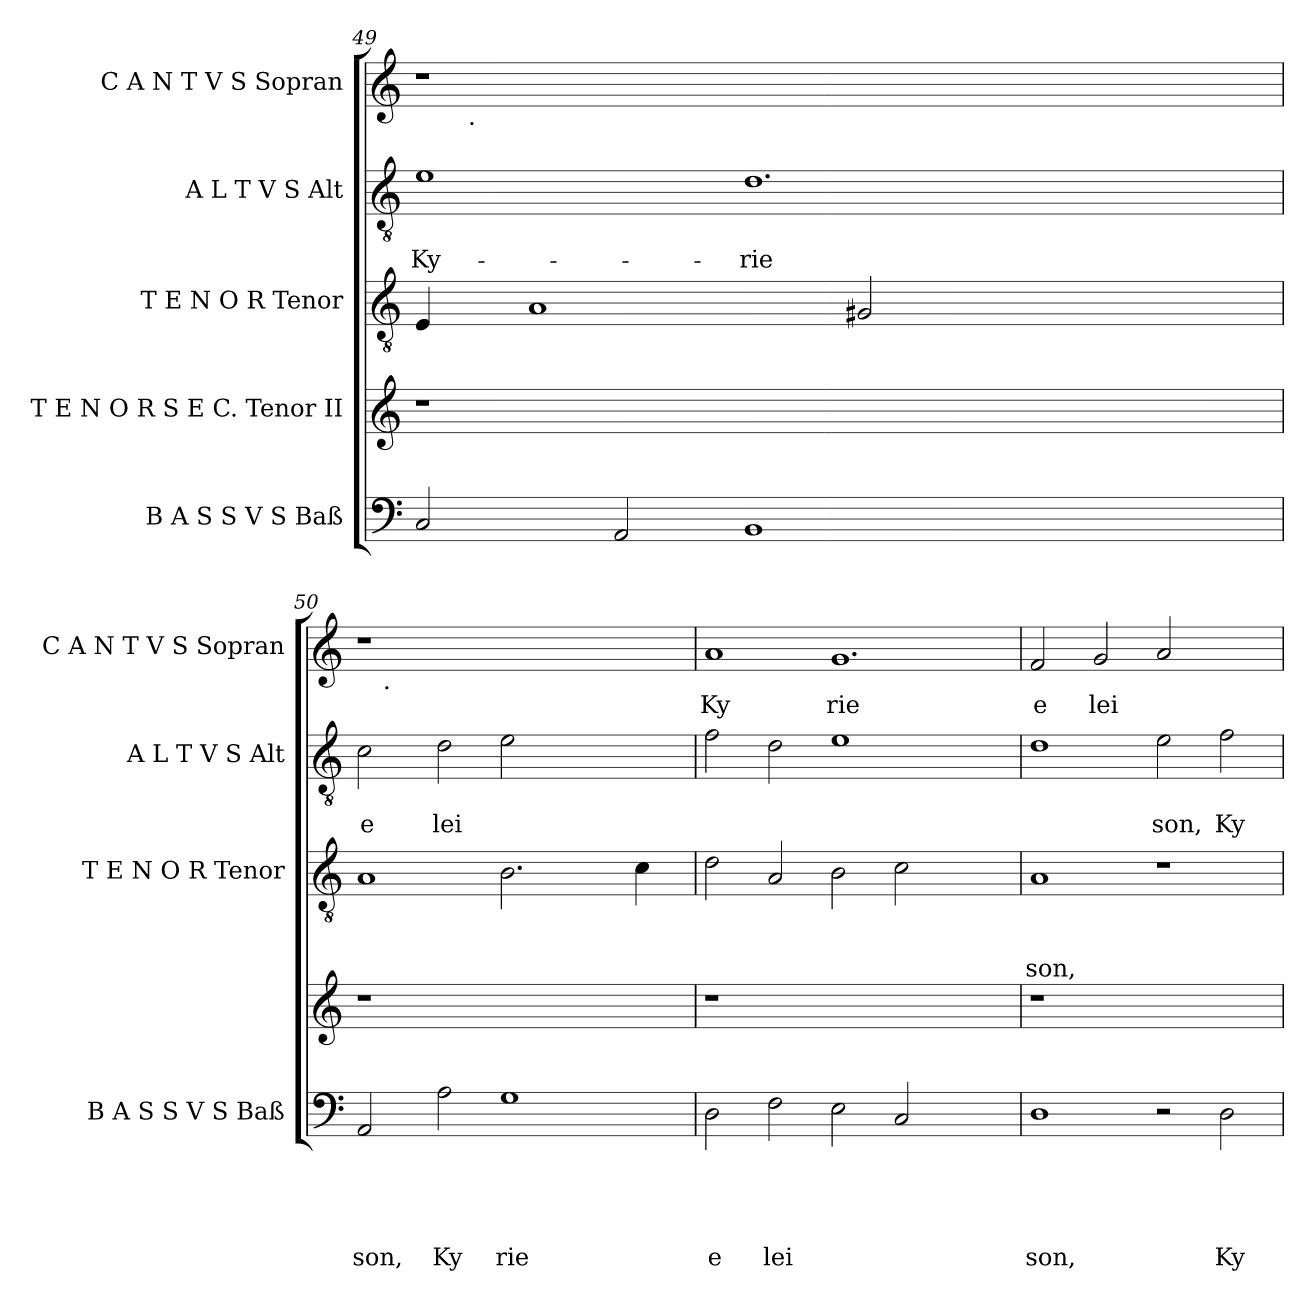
**kern	**text	**text	**text	**text	**text	**kern	**kern	**text	**text	**text	**kern	**text	**text	**kern	**text
*part5	*part5	*part5	*part5	*part5	*part5	*part4	*part3	*part3	*part3	*part3	*part2	*part2	*part2	*part1	*part1
*staff5	*staff5	*staff5	*staff5	*staff5	*staff5	*staff4	*staff3	*staff3	*staff3	*staff3	*staff2	*staff2	*staff2	*staff1	*staff1
*I"B A S S V S Baß	*	*	*	*	*	*I"T E N O R S E C. Tenor II	*I"T E N O R Tenor	*	*	*	*I"A L T V S Alt	*	*	*I"C A N T V S Sopran	*
*I'B A S S V S Baß	*	*	*	*	*	*	*I'T E N O R Tenor	*	*	*	*I'A L T V S Alt	*	*	*I'C A N T V S Sopran	*
*clefF4	*	*	*	*	*	*clefG2	*clefGv2	*	*	*	*clefGv2	*	*	*clefG2	*
*k[]	*	*	*	*	*	*k[]	*k[]	*	*	*	*k[]	*	*	*k[]	*
*C:	*	*	*	*	*	*C:	*C:	*	*	*	*C:	*	*	*C:	*
=49	=49	=49	=49	=49	=49	=49	=49	=49	=49	=49	=49	=49	=49	=49	=49
!	!	!	!	!	!	!	!	!	!	!	!	!	!LO:LY:b	!	!
*	*	*	*	*	*	*	*	*	*	*	*	*	*	*^	*
2C/	.	.	.	.	.	1r	4E/	.	.	.	1e	.	Ky-	1r	16..ryy	.
!	!	!	!	!	!	!	!	!	!	!	!	!	!	!	!LO:TX:b:t=.	!
.	.	.	.	.	.	.	.	.	.	.	.	.	.	.	1ryy	.
.	.	.	.	.	.	.	1A	.	.	.	.	.	.	.	.	.
2AA/	.	.	.	.	.	.	.	.	.	.	.	.	.	.	.	.
!	!	!	!	!	!	!	!	!	!	!	!	!	!LO:LY:b	!	!	!
1BB	.	.	.	.	.	1.ryy	.	.	.	.	1.d	.	-rie	1.ryy	.	.
.	.	.	.	.	.	.	.	.	.	.	.	.	.	.	1ryy	.
.	.	.	.	.	.	.	2G#/	.	.	.	.	.	.	.	.	.
.	.	.	.	.	.	.	2.ryy	.	.	.	.	.	.	.	.	.
2ryy	.	.	.	.	.	.	.	.	.	.	.	.	.	.	.	.
.	.	.	.	.	.	.	.	.	.	.	.	.	.	.	4ryy	.
.	.	.	.	.	.	.	.	.	.	.	.	.	.	.	8ryy	.
.	.	.	.	.	.	.	.	.	.	.	.	.	.	.	64ryy	.
!!LO:PB:g=z	!!
=50	=50	=50	=50	=50	=50	=50	=50	=50	=50	=50	=50	=50	=50	=50	=50	=50
!	!	!	!	!	!LO:LY:b	!	!	!	!	!	!	!	!LO:LY:b	!	!	!
2AA/	.	.	.	.	son,	1r	1A	.	.	.	2c\	.	e	1r	16..ryy	.
!	!	!	!	!	!	!	!	!	!	!	!	!	!	!	!LO:TX:b:t=.	!
.	.	.	.	.	.	.	.	.	.	.	.	.	.	.	1ryy	.
!	!	!	!	!	!LO:LY:b	!	!	!	!	!	!	!	!LO:LY:b	!	!	!
2A\	.	.	.	.	Ky	.	.	.	.	.	2d\	.	lei	.	.	.
!	!	!	!	!	!LO:LY:b	!	!	!	!	!	!	!	!	!	!	!
1G	.	.	.	.	rie	1ryy	2.B\	.	.	.	2e\	.	.	1ryy	.	.
.	.	.	.	.	.	.	.	.	.	.	.	.	.	.	2ryy	.
.	.	.	.	.	.	.	.	.	.	.	2ryy	.	.	.	.	.
.	.	.	.	.	.	.	.	.	.	.	.	.	.	.	4ryy	.
.	.	.	.	.	.	.	4c\	.	.	.	.	.	.	.	.	.
.	.	.	.	.	.	.	.	.	.	.	.	.	.	.	8ryy	.
.	.	.	.	.	.	.	.	.	.	.	.	.	.	.	64ryy	.
=51	=51	=51	=51	=51	=51	=51	=51	=51	=51	=51	=51	=51	=51	=51	=51	=51
!	!	!	!	!	!LO:LY:b	!	!	!	!	!	!	!	!	!	!	!LO:LY:b
*	*	*	*	*	*	*	*	*	*	*	*	*	*	*v	*v	*
2D\	.	.	.	.	e	1r	2d\	.	.	.	2f\	.	.	1a	Ky
!	!	!	!	!	!LO:LY:b	!	!	!	!	!	!	!	!	!	!
2F\	.	.	.	.	lei	.	2A/	.	.	.	2d\	.	.	.	.
!	!	!	!	!	!	!	!	!	!	!	!	!	!	!	!LO:LY:b
2E\	.	.	.	.	.	1.ryy	2B\	.	.	.	1e	.	.	1.g	rie
2C/	.	.	.	.	.	.	2c\	.	.	.	.	.	.	.	.
2ryy	.	.	.	.	.	.	2ryy	.	.	.	2ryy	.	.	.	.
=52	=52	=52	=52	=52	=52	=52	=52	=52	=52	=52	=52	=52	=52	=52	=52
!	!	!	!	!	!LO:LY:b	!	!	!	!	!LO:LY:b	!	!	!	!	!LO:LY:b
1D	.	.	.	.	son,	1r	1A	.	.	son,	1d	.	.	2f/	e
!	!	!	!	!	!	!	!	!	!	!	!	!	!	!	!LO:LY:b
.	.	.	.	.	.	.	.	.	.	.	.	.	.	2g/	lei
!	!	!	!	!	!	!	!	!	!	!	!	!	!LO:LY:b	!	!
2r	.	.	.	.	.	1ryy	1r	.	.	.	2e\	.	son,	2a/	.
!	!	!	!	!	!LO:LY:b	!	!	!	!	!	!	!	!LO:LY:b	!	!
2D\	.	.	.	.	Ky	.	.	.	.	.	2f\	.	Ky	2ryy	.
=	=	=	=	=	=	=	=	=	=	=	=	=	=	=	=
*-	*-	*-	*-	*-	*-	*-	*-	*-	*-	*-	*-	*-	*-	*-	*-
